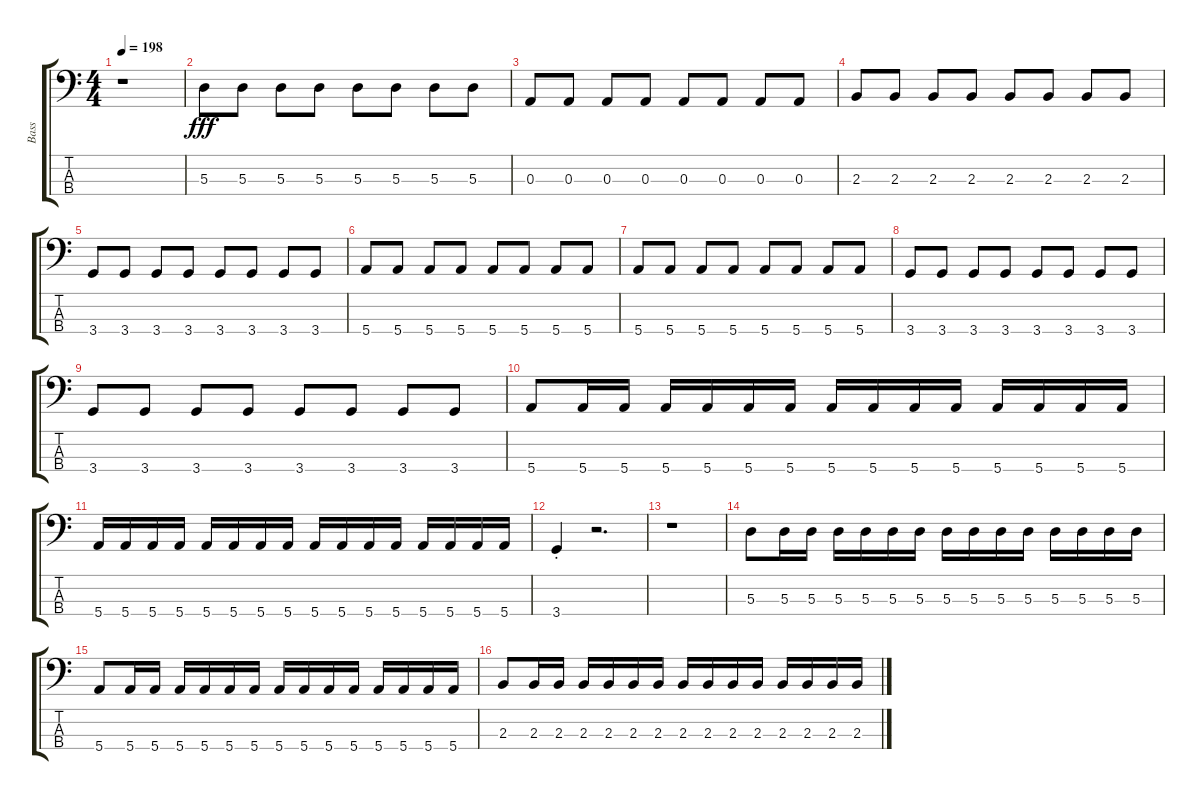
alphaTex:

\track ("Bass" "Bass") {instrument electricbassfinger}
\staff {score tabs}
\tuning (G2 D2 A1 E1) {hide}
\ts (4 4)
\tempo 198
\clef f4
\ks c
r.1{dy fff} |
5.3.8 5.3.8 5.3.8 5.3.8 5.3.8 5.3.8 5.3.8 5.3.8 |
0.3.8 0.3.8 0.3.8 0.3.8 0.3.8 0.3.8 0.3.8 0.3.8 |
2.3.8 2.3.8 2.3.8 2.3.8 2.3.8 2.3.8 2.3.8 2.3.8 |
3.4.8 3.4.8 3.4.8 3.4.8 3.4.8 3.4.8 3.4.8 3.4.8 |
5.4.8 5.4.8 5.4.8 5.4.8 5.4.8 5.4.8 5.4.8 5.4.8 |
5.4.8 5.4.8 5.4.8 5.4.8 5.4.8 5.4.8 5.4.8 5.4.8 |
3.4.8 3.4.8 3.4.8 3.4.8 3.4.8 3.4.8 3.4.8 3.4.8 |
3.4.8 3.4.8 3.4.8 3.4.8 3.4.8 3.4.8 3.4.8 3.4.8 |
5.4.8 5.4.16 5.4.16 5.4.16 5.4.16 5.4.16 5.4.16 5.4.16 5.4.16 5.4.16 5.4.16 5.4.16 5.4.16 5.4.16 5.4.16 |
5.4.16 5.4.16 5.4.16 5.4.16 5.4.16 5.4.16 5.4.16 5.4.16 5.4.16 5.4.16 5.4.16 5.4.16 5.4.16 5.4.16 5.4.16 5.4.16 |
3.4{st}.4 r.2{d} |
r.1 |
5.3.8 5.3.16 5.3.16 5.3.16 5.3.16 5.3.16 5.3.16 5.3.16 5.3.16 5.3.16 5.3.16 5.3.16 5.3.16 5.3.16 5.3.16 |
5.4.8 5.4.16 5.4.16 5.4.16 5.4.16 5.4.16 5.4.16 5.4.16 5.4.16 5.4.16 5.4.16 5.4.16 5.4.16 5.4.16 5.4.16 |
2.3.8 2.3.16 2.3.16 2.3.16 2.3.16 2.3.16 2.3.16 2.3.16 2.3.16 2.3.16 2.3.16 2.3.16 2.3.16 2.3.16 2.3.16
